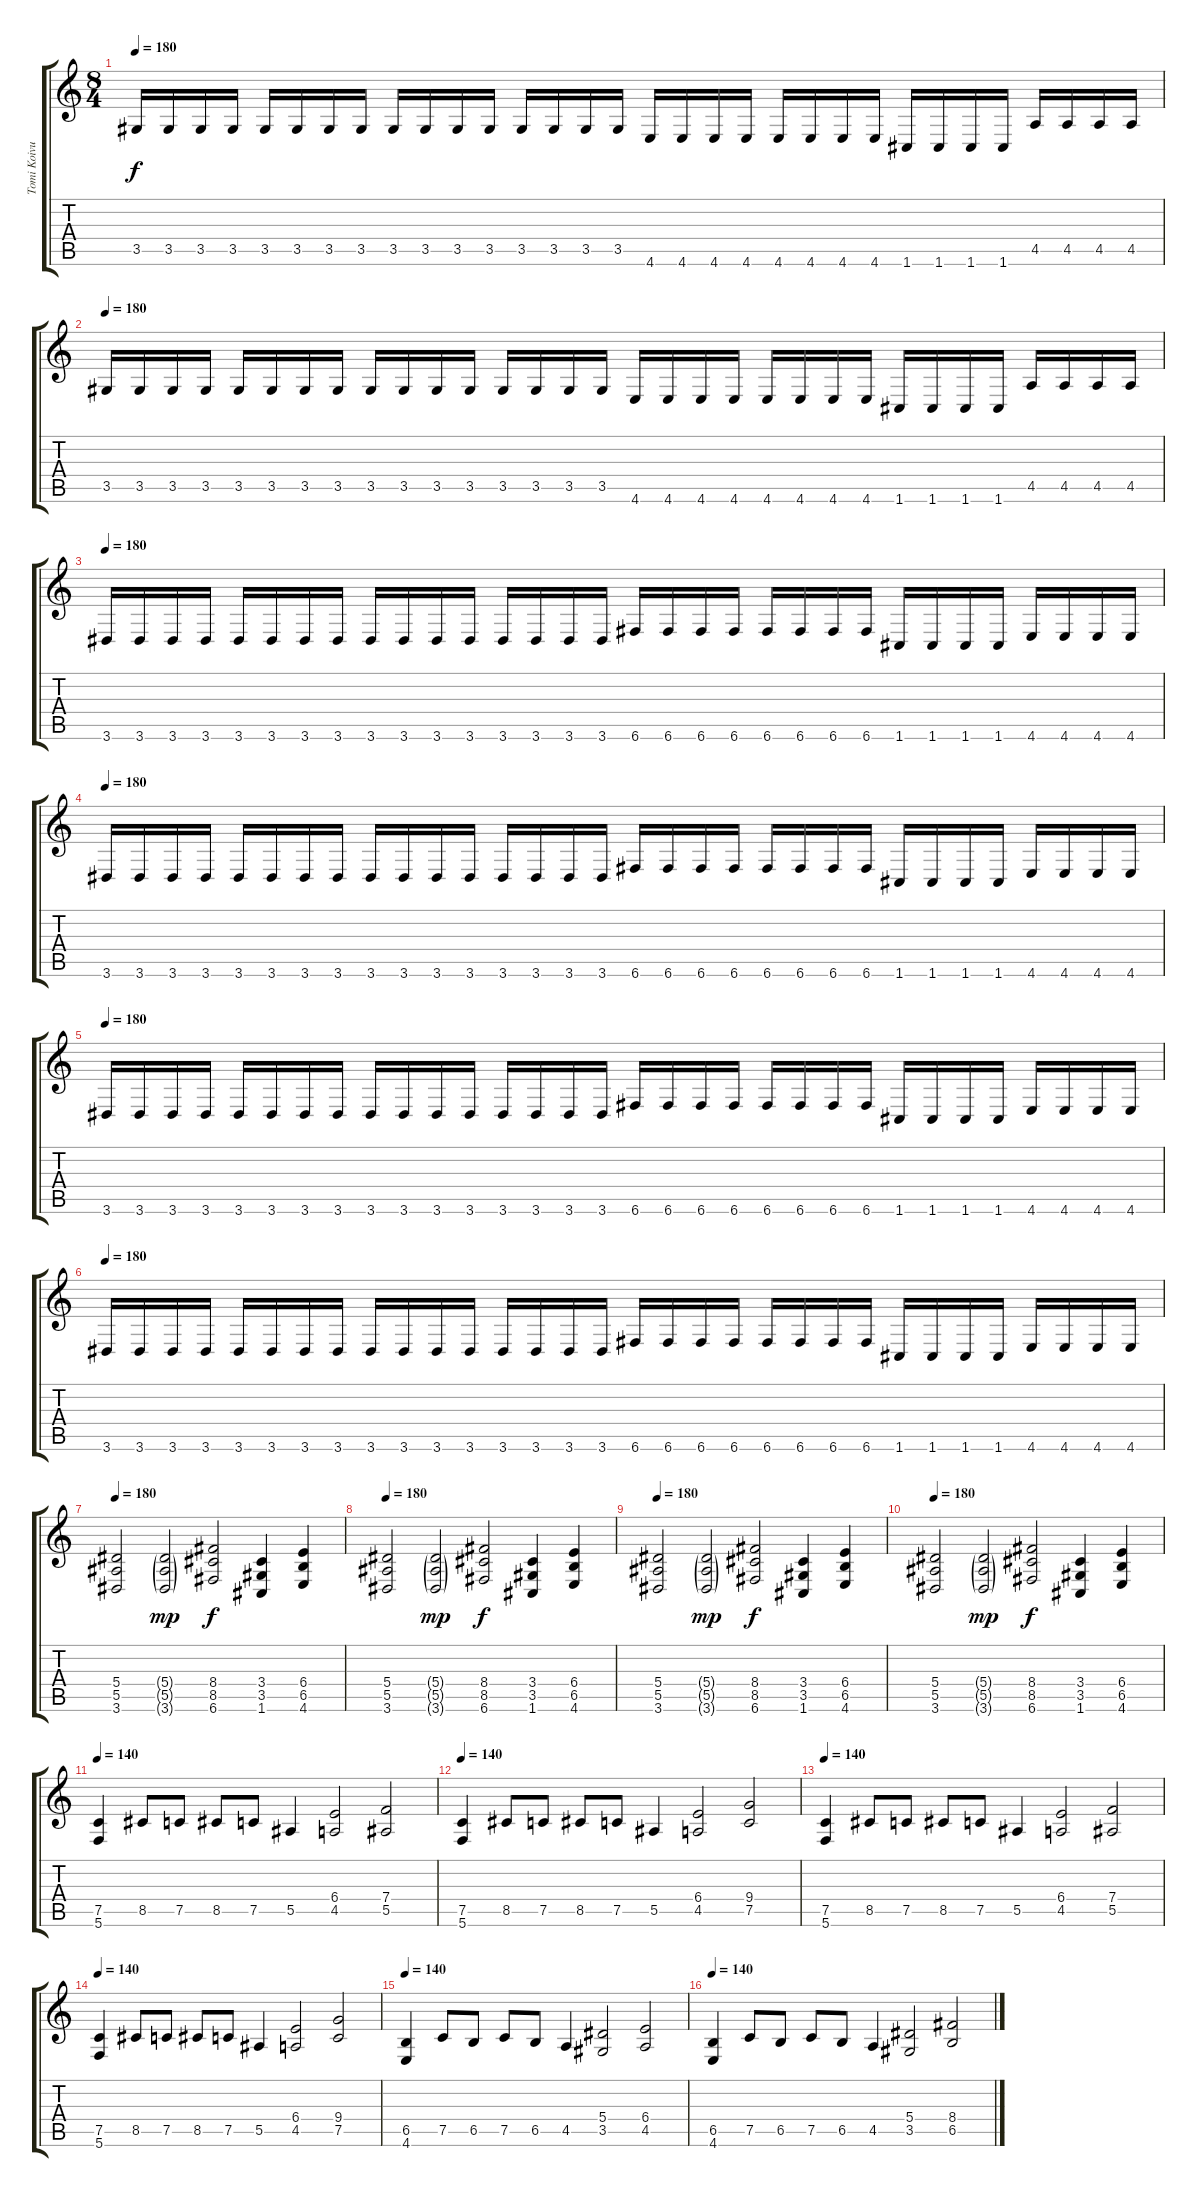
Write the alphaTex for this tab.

\track ("Tomi Koivusaari" "Tomi Koivu") {instrument distortionguitar}
\staff {score tabs}
\tuning (C4 G3 Eb3 Bb2 F2 C2) {hide}
\ts (8 4)
\tempo 180
\clef g2
\ks c
3.5.16{dy f} 3.5.16 3.5.16 3.5.16 3.5.16 3.5.16 3.5.16 3.5.16 3.5.16 3.5.16 3.5.16 3.5.16 3.5.16 3.5.16 3.5.16 3.5.16 4.6.16 4.6.16 4.6.16 4.6.16 4.6.16 4.6.16 4.6.16 4.6.16 1.6.16 1.6.16 1.6.16 1.6.16 4.5.16 4.5.16 4.5.16 4.5.16 |
\tempo 180
3.5.16 3.5.16 3.5.16 3.5.16 3.5.16 3.5.16 3.5.16 3.5.16 3.5.16 3.5.16 3.5.16 3.5.16 3.5.16 3.5.16 3.5.16 3.5.16 4.6.16 4.6.16 4.6.16 4.6.16 4.6.16 4.6.16 4.6.16 4.6.16 1.6.16 1.6.16 1.6.16 1.6.16 4.5.16 4.5.16 4.5.16 4.5.16 |
\tempo 180
3.6.16 3.6.16 3.6.16 3.6.16 3.6.16 3.6.16 3.6.16 3.6.16 3.6.16 3.6.16 3.6.16 3.6.16 3.6.16 3.6.16 3.6.16 3.6.16 6.6.16 6.6.16 6.6.16 6.6.16 6.6.16 6.6.16 6.6.16 6.6.16 1.6.16 1.6.16 1.6.16 1.6.16 4.6.16 4.6.16 4.6.16 4.6.16 |
\tempo 180
3.6.16 3.6.16 3.6.16 3.6.16 3.6.16 3.6.16 3.6.16 3.6.16 3.6.16 3.6.16 3.6.16 3.6.16 3.6.16 3.6.16 3.6.16 3.6.16 6.6.16 6.6.16 6.6.16 6.6.16 6.6.16 6.6.16 6.6.16 6.6.16 1.6.16 1.6.16 1.6.16 1.6.16 4.6.16 4.6.16 4.6.16 4.6.16 |
\tempo 180
3.6.16 3.6.16 3.6.16 3.6.16 3.6.16 3.6.16 3.6.16 3.6.16 3.6.16 3.6.16 3.6.16 3.6.16 3.6.16 3.6.16 3.6.16 3.6.16 6.6.16 6.6.16 6.6.16 6.6.16 6.6.16 6.6.16 6.6.16 6.6.16 1.6.16 1.6.16 1.6.16 1.6.16 4.6.16 4.6.16 4.6.16 4.6.16 |
\tempo 180
3.6.16 3.6.16 3.6.16 3.6.16 3.6.16 3.6.16 3.6.16 3.6.16 3.6.16 3.6.16 3.6.16 3.6.16 3.6.16 3.6.16 3.6.16 3.6.16 6.6.16 6.6.16 6.6.16 6.6.16 6.6.16 6.6.16 6.6.16 6.6.16 1.6.16 1.6.16 1.6.16 1.6.16 4.6.16 4.6.16 4.6.16 4.6.16 |
\tempo 180
(5.4 5.5 3.6).2 (5.4{g} 5.5{g} 3.6{g}).2{dy mp} (8.4 8.5 6.6).2{dy f} (3.4 3.5 1.6).4 (6.4 6.5 4.6).4 |
\tempo 180
(5.4 5.5 3.6).2 (5.4{g} 5.5{g} 3.6{g}).2{dy mp} (8.4 8.5 6.6).2{dy f} (3.4 3.5 1.6).4 (6.4 6.5 4.6).4 |
\tempo 180
(5.4 5.5 3.6).2 (5.4{g} 5.5{g} 3.6{g}).2{dy mp} (8.4 8.5 6.6).2{dy f} (3.4 3.5 1.6).4 (6.4 6.5 4.6).4 |
\tempo 180
(5.4 5.5 3.6).2 (5.4{g} 5.5{g} 3.6{g}).2{dy mp} (8.4 8.5 6.6).2{dy f} (3.4 3.5 1.6).4 (6.4 6.5 4.6).4 |
\tempo 140
(7.5 5.6).4 8.5.8 7.5.8 8.5.8 7.5.8 5.5.4 (6.4 4.5).2 (7.4 5.5).2 |
\tempo 140
(7.5 5.6).4 8.5.8 7.5.8 8.5.8 7.5.8 5.5.4 (6.4 4.5).2 (9.4 7.5).2 |
\tempo 140
(7.5 5.6).4 8.5.8 7.5.8 8.5.8 7.5.8 5.5.4 (6.4 4.5).2 (7.4 5.5).2 |
\tempo 140
(7.5 5.6).4 8.5.8 7.5.8 8.5.8 7.5.8 5.5.4 (6.4 4.5).2 (9.4 7.5).2 |
\tempo 140
(6.5 4.6).4 7.5.8 6.5.8 7.5.8 6.5.8 4.5.4 (5.4 3.5).2 (6.4 4.5).2 |
\tempo 140
(6.5 4.6).4 7.5.8 6.5.8 7.5.8 6.5.8 4.5.4 (5.4 3.5).2 (8.4 6.5).2
